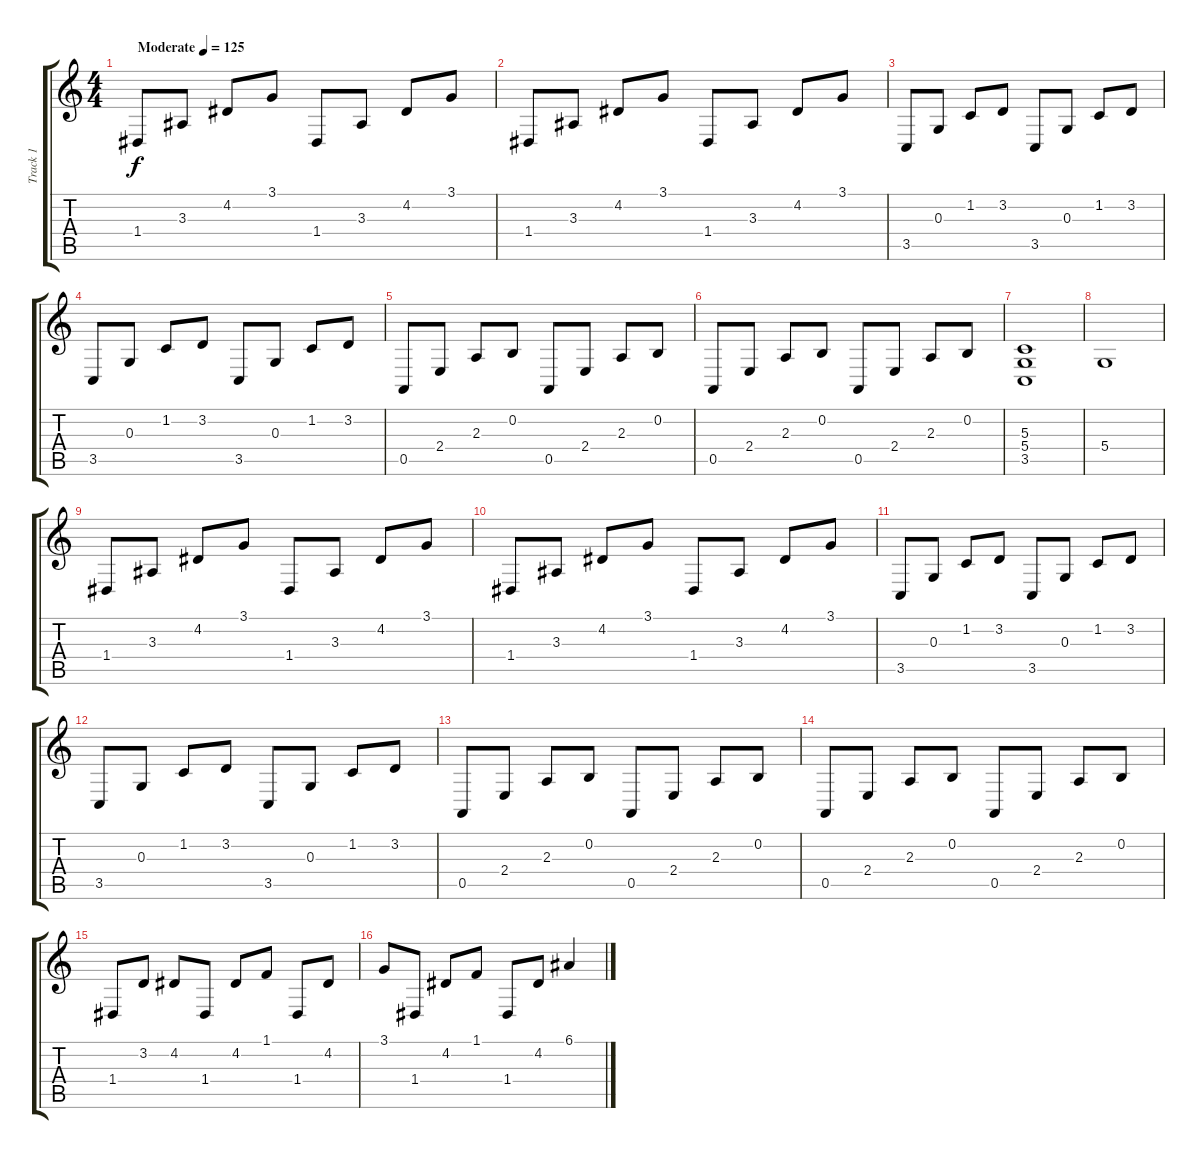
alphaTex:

\track ("Track 1" "Track 1") {instrument electricgrandpiano}
\staff {score tabs}
\tuning (E4 B3 G3 D3 A2 E2) {hide}
\ts (4 4)
\tempo (125 "Moderate")
\clef g2
\ks c
1.4.8{dy f instrument electricgrandpiano} 3.3.8 4.2.8 3.1.8 1.4.8 3.3.8 4.2.8 3.1.8 |
1.4.8 3.3.8 4.2.8 3.1.8 1.4.8 3.3.8 4.2.8 3.1.8 |
3.5.8 0.3.8 1.2.8 3.2.8 3.5.8 0.3.8 1.2.8 3.2.8 |
3.5.8 0.3.8 1.2.8 3.2.8 3.5.8 0.3.8 1.2.8 3.2.8 |
0.5.8 2.4.8 2.3.8 0.2.8 0.5.8 2.4.8 2.3.8 0.2.8 |
0.5.8 2.4.8 2.3.8 0.2.8 0.5.8 2.4.8 2.3.8 0.2.8 |
(5.3 5.4 3.5).1 |
5.4.1 |
1.4.8 3.3.8 4.2.8 3.1.8 1.4.8 3.3.8 4.2.8 3.1.8 |
1.4.8 3.3.8 4.2.8 3.1.8 1.4.8 3.3.8 4.2.8 3.1.8 |
3.5.8 0.3.8 1.2.8 3.2.8 3.5.8 0.3.8 1.2.8 3.2.8 |
3.5.8 0.3.8 1.2.8 3.2.8 3.5.8 0.3.8 1.2.8 3.2.8 |
0.5.8 2.4.8 2.3.8 0.2.8 0.5.8 2.4.8 2.3.8 0.2.8 |
0.5.8 2.4.8 2.3.8 0.2.8 0.5.8 2.4.8 2.3.8 0.2.8 |
1.4.8 3.2.8 4.2.8 1.4.8 4.2.8 1.1.8 1.4.8 4.2.8 |
3.1.8 1.4.8 4.2.8 1.1.8 1.4.8 4.2.8 6.1.4
